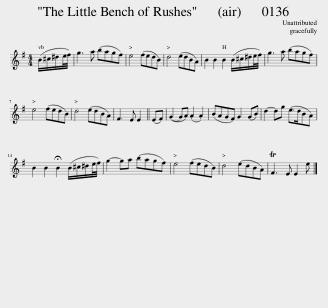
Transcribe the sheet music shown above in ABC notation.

X:1
L:1/8
M:4/4
I:linebreak $
K:G
V:1 treble
V:1
 (B/^c/^d/e/4f/4) | g3 a (bagf) | e4 (fedB) | d4 (edBA) | B2 B2 B2 (B/^c/^d/e/4f/4) | %5
 g3 a (bagf) |$ e4 (fedB) | d4 (edBA) | F3 E E2 || (EF) | %10
 (G2- GA) (.A2 .A2) | (BAGF) G2 (GB) | d2- dg (e>dBA) |$ B2 B2 !fermata!B2 (B/^c/^d/e/4f/4) | g2- ga (bagf) | %15
 e4 (fedB) | d4 (edBA) | TF3 E E2 e |] %18
